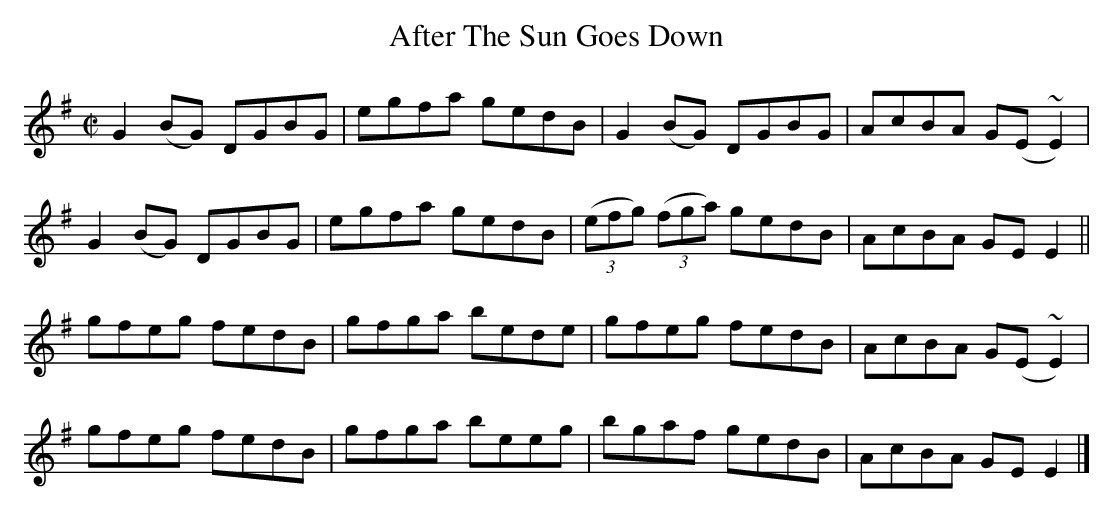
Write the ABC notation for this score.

X:1
T: After The Sun Goes Down
M: C|
L: 1/8
K: G
G2 (BG) DGBG | egfa gedB | G2 (BG)         DGBG | AcBA G(E ~E2) |
G2 (BG) DGBG | egfa gedB | ((3efg) ((3fga) gedB | AcBA GE   E2  ||
gfeg    fedB | gfga bede | gfeg            fedB | AcBA G(E ~E2) |
gfeg    fedB | gfga beeg | bgaf            gedB | AcBA GE   E2  |]
